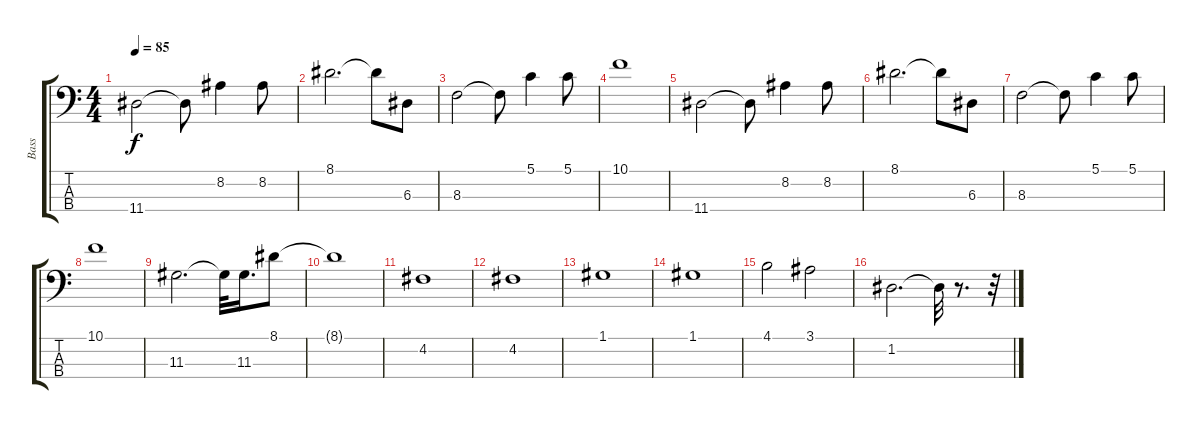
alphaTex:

\track ("Bass" "Bass") {instrument acousticbass}
\staff {score tabs}
\tuning (G2 D2 A1 E1) {hide}
\ts (4 4)
\tempo 85
\clef f4
\ks c
11.4.2{dy f} 11.4{t}.8 8.2.4 8.2.8 |
8.1.2{d} 8.1{t}.8 6.3.8 |
8.3.2 8.3{t}.8 5.1.4 5.1.8 |
10.1.1 |
11.4.2 11.4{t}.8 8.2.4 8.2.8 |
8.1.2{d} 8.1{t}.8 6.3.8 |
8.3.2 8.3{t}.8 5.1.4 5.1.8 |
10.1.1 |
11.3.2{d} 11.3{t}.32 11.3.16{d} 8.1.8 |
8.1{t}.1 |
4.2.1 |
4.2.1 |
1.1.1 |
1.1.1 |
4.1.2 3.1.2 |
1.2.2{d} 1.2{t}.32 r.8{d} r.32
